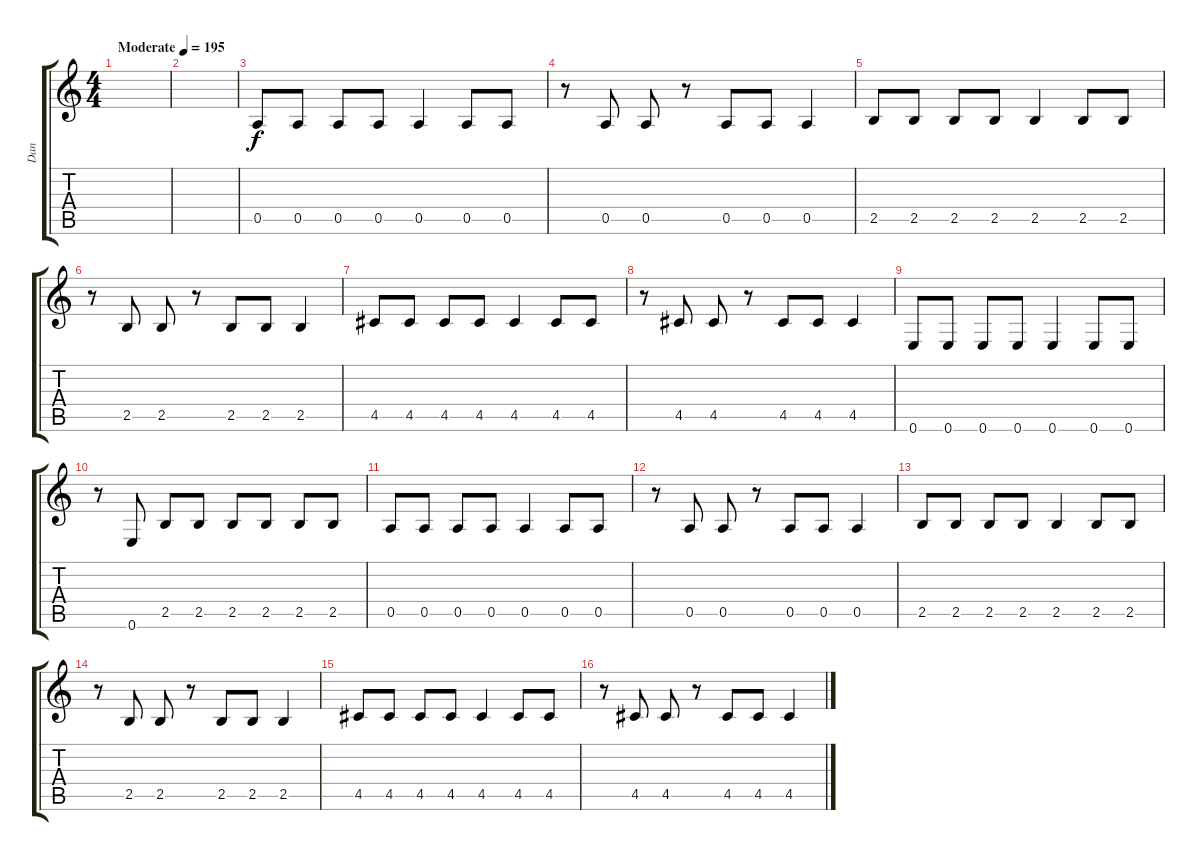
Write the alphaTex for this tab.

\track ("Dan" "Dan") {instrument electricbassfinger}
\staff {score tabs}
\tuning (E4 B3 G3 D3 A2 E2) {hide}
\ts (4 4)
\tempo (195 "Moderate")
\clef g2
\ks c
|
|
0.5.8 0.5.8 0.5.8 0.5.8 0.5.4 0.5.8 0.5.8 |
r.8 0.5.8 0.5.8 r.8 0.5.8 0.5.8 0.5.4 |
2.5.8 2.5.8 2.5.8 2.5.8 2.5.4 2.5.8 2.5.8 |
r.8 2.5.8 2.5.8 r.8 2.5.8 2.5.8 2.5.4 |
4.5.8 4.5.8 4.5.8 4.5.8 4.5.4 4.5.8 4.5.8 |
r.8 4.5.8 4.5.8 r.8 4.5.8 4.5.8 4.5.4 |
0.6.8 0.6.8 0.6.8 0.6.8 0.6.4 0.6.8 0.6.8 |
r.8 0.6.8 2.5.8 2.5.8 2.5.8 2.5.8 2.5.8 2.5.8 |
0.5.8 0.5.8 0.5.8 0.5.8 0.5.4 0.5.8 0.5.8 |
r.8 0.5.8 0.5.8 r.8 0.5.8 0.5.8 0.5.4 |
2.5.8 2.5.8 2.5.8 2.5.8 2.5.4 2.5.8 2.5.8 |
r.8 2.5.8 2.5.8 r.8 2.5.8 2.5.8 2.5.4 |
4.5.8 4.5.8 4.5.8 4.5.8 4.5.4 4.5.8 4.5.8 |
r.8 4.5.8 4.5.8 r.8 4.5.8 4.5.8 4.5.4
